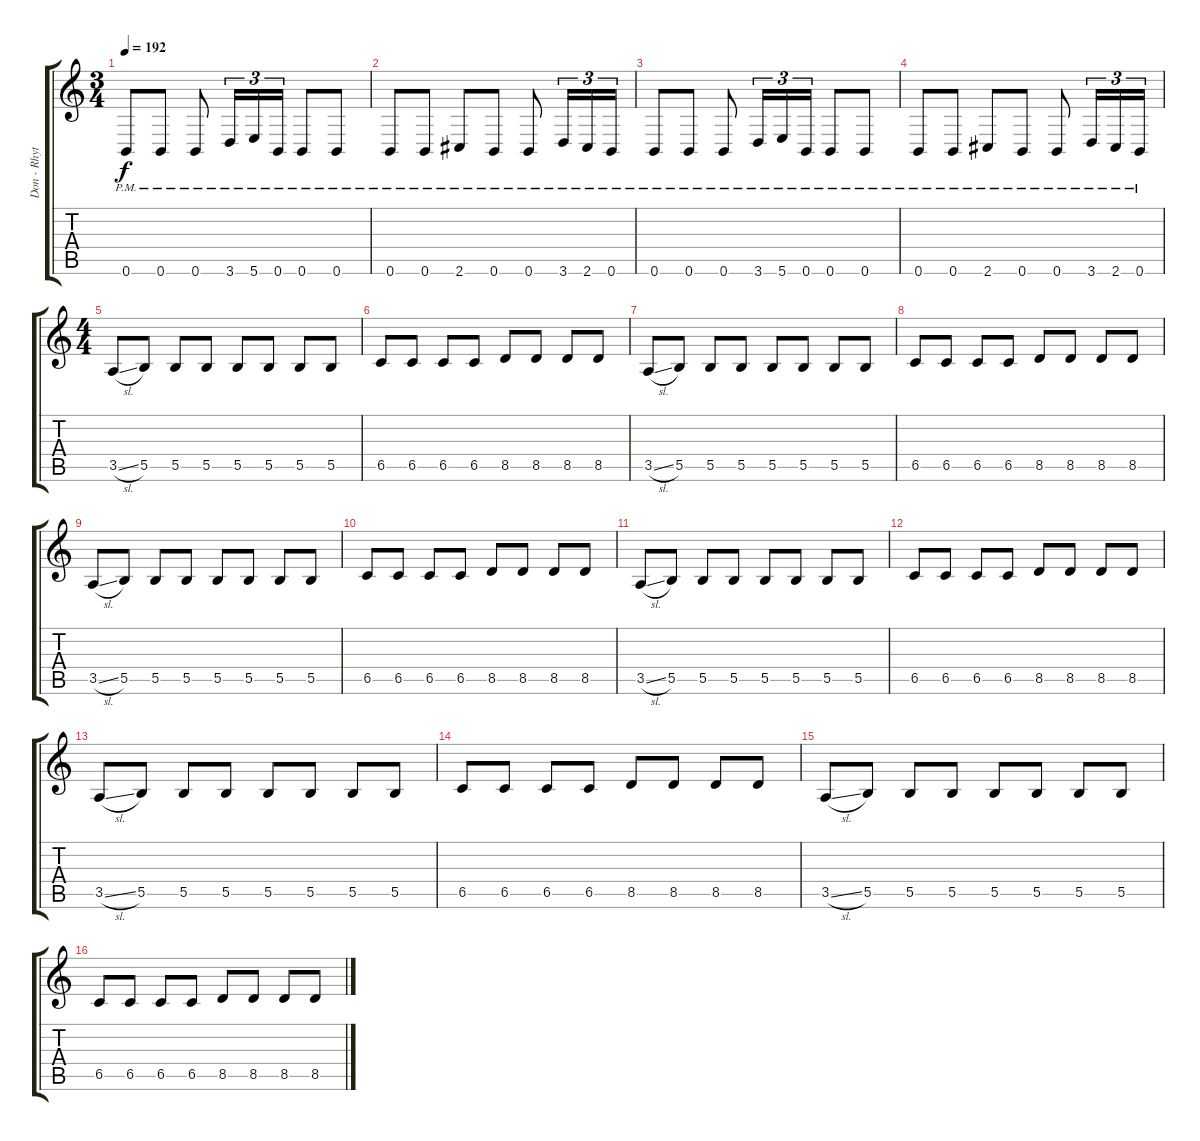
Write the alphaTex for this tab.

\track ("Don - Rhythm" "Don - Rhyt") {instrument distortionguitar}
\staff {score tabs}
\tuning (Db4 Ab3 E3 B2 Gb2 B1) {hide}
\ts (3 4)
\tempo 192
\clef g2
\ks c
0.6{pm}.8{dy f} 0.6{pm}.8 0.6{pm}.8 3.6{pm}.16{tu (3 2)} 5.6{pm}.16{tu (3 2)} 0.6{pm}.16{tu (3 2)} 0.6{pm}.8 0.6{pm}.8 |
0.6{pm}.8 0.6{pm}.8 2.6{pm}.8 0.6{pm}.8 0.6{pm}.8 3.6{pm}.16{tu (3 2)} 2.6{pm}.16{tu (3 2)} 0.6{pm}.16{tu (3 2)} |
0.6{pm}.8 0.6{pm}.8 0.6{pm}.8 3.6{pm}.16{tu (3 2)} 5.6{pm}.16{tu (3 2)} 0.6{pm}.16{tu (3 2)} 0.6{pm}.8 0.6{pm}.8 |
0.6{pm}.8 0.6{pm}.8 2.6{pm}.8 0.6{pm}.8 0.6{pm}.8 3.6{pm}.16{tu (3 2)} 2.6{pm}.16{tu (3 2)} 0.6{pm}.16{tu (3 2)} |
\ts (4 4)
3.5{sl}.8 5.5.8 5.5.8 5.5.8 5.5.8 5.5.8 5.5.8 5.5.8 |
6.5.8 6.5.8 6.5.8 6.5.8 8.5.8 8.5.8 8.5.8 8.5.8 |
3.5{sl}.8 5.5.8 5.5.8 5.5.8 5.5.8 5.5.8 5.5.8 5.5.8 |
6.5.8 6.5.8 6.5.8 6.5.8 8.5.8 8.5.8 8.5.8 8.5.8 |
3.5{sl}.8 5.5.8 5.5.8 5.5.8 5.5.8 5.5.8 5.5.8 5.5.8 |
6.5.8 6.5.8 6.5.8 6.5.8 8.5.8 8.5.8 8.5.8 8.5.8 |
3.5{sl}.8 5.5.8 5.5.8 5.5.8 5.5.8 5.5.8 5.5.8 5.5.8 |
6.5.8 6.5.8 6.5.8 6.5.8 8.5.8 8.5.8 8.5.8 8.5.8 |
3.5{sl}.8 5.5.8 5.5.8 5.5.8 5.5.8 5.5.8 5.5.8 5.5.8 |
6.5.8 6.5.8 6.5.8 6.5.8 8.5.8 8.5.8 8.5.8 8.5.8 |
3.5{sl}.8 5.5.8 5.5.8 5.5.8 5.5.8 5.5.8 5.5.8 5.5.8 |
6.5.8 6.5.8 6.5.8 6.5.8 8.5.8 8.5.8 8.5.8 8.5.8
